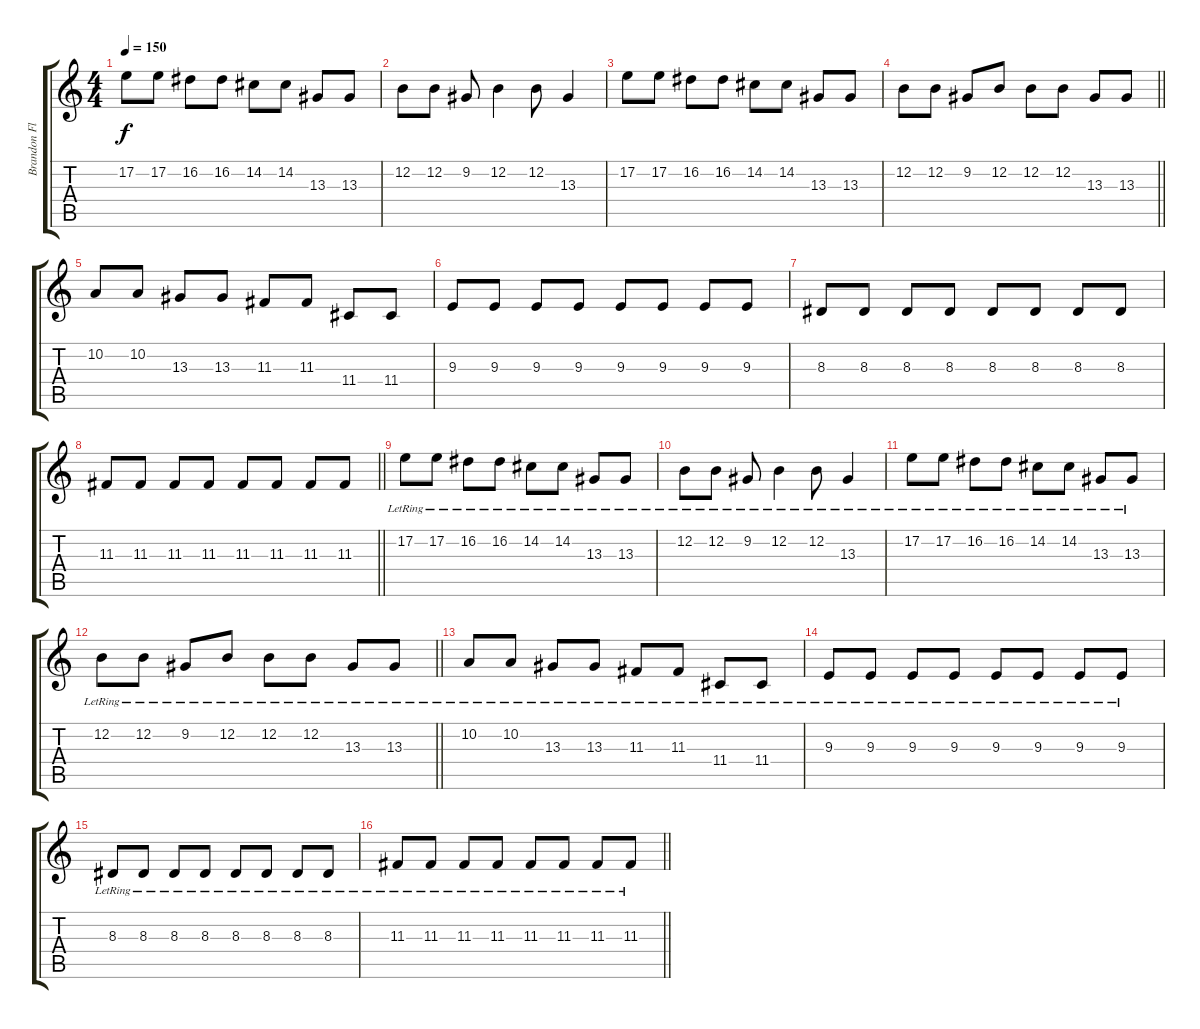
\track ("Brandon Flowers (Synth)" "Brandon Fl") {instrument lead5charang}
\staff {score tabs}
\tuning (E4 B3 G3 D3 A2 E2) {hide}
\ts (4 4)
\tempo 150
\clef g2
\ks c
17.2.8{dy f} 17.2.8 16.2.8 16.2.8 14.2.8 14.2.8 13.3.8 13.3.8 |
12.2.8 12.2.8 9.2.8 12.2.4 12.2.8 13.3.4 |
17.2.8 17.2.8 16.2.8 16.2.8 14.2.8 14.2.8 13.3.8 13.3.8 |
\barLineRight lightlight
12.2.8 12.2.8 9.2.8 12.2.8 12.2.8 12.2.8 13.3.8 13.3.8 |
10.2.8 10.2.8 13.3.8 13.3.8 11.3.8 11.3.8 11.4.8 11.4.8 |
9.3.8 9.3.8 9.3.8 9.3.8 9.3.8 9.3.8 9.3.8 9.3.8 |
8.3.8 8.3.8 8.3.8 8.3.8 8.3.8 8.3.8 8.3.8 8.3.8 |
\barLineRight lightlight
11.3.8 11.3.8 11.3.8 11.3.8 11.3.8 11.3.8 11.3.8 11.3.8 |
17.2{lr}.8{volume 16 instrument lead5charang} 17.2{lr}.8 16.2{lr}.8 16.2{lr}.8 14.2{lr}.8 14.2{lr}.8 13.3{lr}.8 13.3{lr}.8 |
12.2{lr}.8 12.2{lr}.8 9.2{lr}.8 12.2{lr}.4 12.2{lr}.8 13.3{lr}.4 |
17.2{lr}.8 17.2{lr}.8 16.2{lr}.8 16.2{lr}.8 14.2{lr}.8 14.2{lr}.8 13.3{lr}.8 13.3{lr}.8 |
\barLineRight lightlight
12.2{lr}.8 12.2{lr}.8 9.2{lr}.8 12.2{lr}.8 12.2{lr}.8 12.2{lr}.8 13.3{lr}.8 13.3{lr}.8 |
10.2{lr}.8 10.2{lr}.8 13.3{lr}.8 13.3{lr}.8 11.3{lr}.8 11.3{lr}.8 11.4{lr}.8 11.4{lr}.8 |
9.3{lr}.8 9.3{lr}.8 9.3{lr}.8 9.3{lr}.8 9.3{lr}.8 9.3{lr}.8 9.3{lr}.8 9.3{lr}.8 |
8.3{lr}.8 8.3{lr}.8 8.3{lr}.8 8.3{lr}.8 8.3{lr}.8 8.3{lr}.8 8.3{lr}.8 8.3{lr}.8 |
\barLineRight lightlight
11.3{lr}.8 11.3{lr}.8 11.3{lr}.8 11.3{lr}.8 11.3{lr}.8 11.3{lr}.8 11.3{lr}.8 11.3{lr}.8
